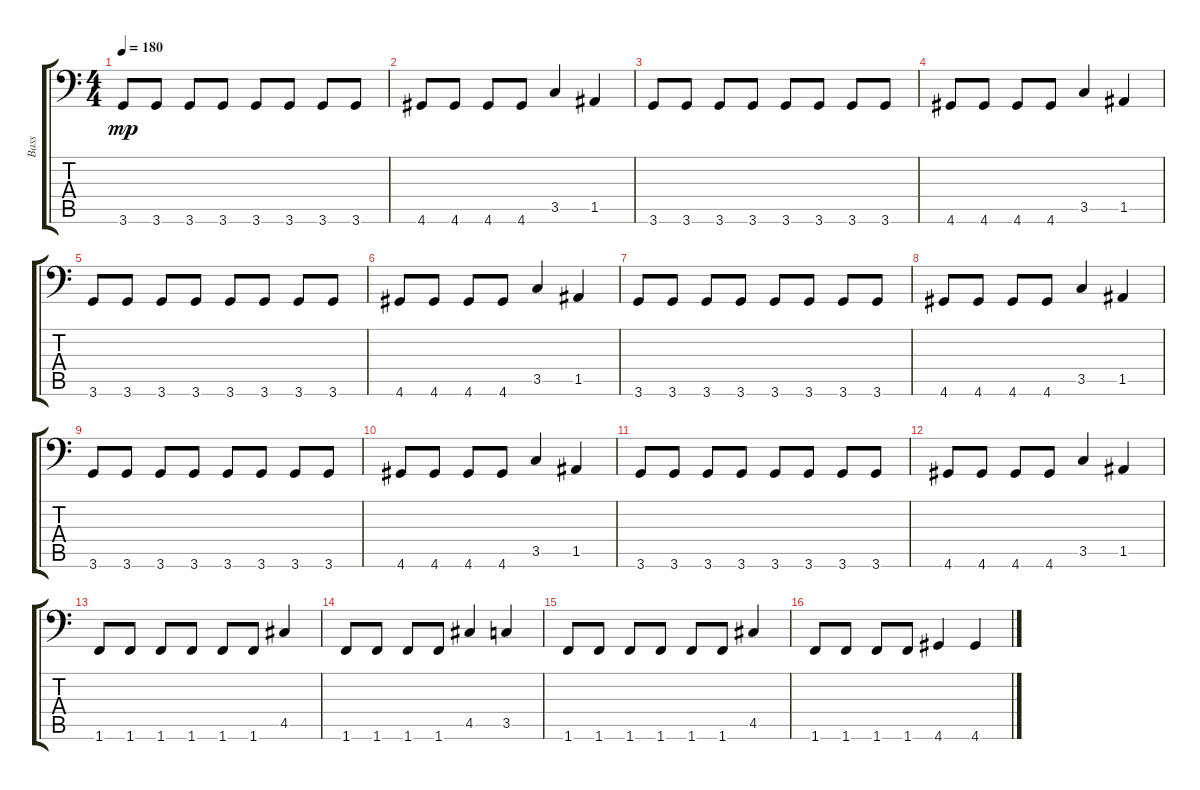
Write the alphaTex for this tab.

\track ("Bass" "Bass") {instrument electricbassfinger}
\staff {score tabs}
\tuning (E3 B2 G2 D2 A1 E1) {hide}
\ts (4 4)
\tempo 180
\clef f4
\ks c
3.6.8{dy mp} 3.6.8 3.6.8 3.6.8 3.6.8 3.6.8 3.6.8 3.6.8 |
4.6.8 4.6.8 4.6.8 4.6.8 3.5.4 1.5.4 |
3.6.8 3.6.8 3.6.8 3.6.8 3.6.8 3.6.8 3.6.8 3.6.8 |
4.6.8 4.6.8 4.6.8 4.6.8 3.5.4 1.5.4 |
3.6.8 3.6.8 3.6.8 3.6.8 3.6.8 3.6.8 3.6.8 3.6.8 |
4.6.8 4.6.8 4.6.8 4.6.8 3.5.4 1.5.4 |
3.6.8 3.6.8 3.6.8 3.6.8 3.6.8 3.6.8 3.6.8 3.6.8 |
4.6.8 4.6.8 4.6.8 4.6.8 3.5.4 1.5.4 |
3.6.8 3.6.8 3.6.8 3.6.8 3.6.8 3.6.8 3.6.8 3.6.8 |
4.6.8 4.6.8 4.6.8 4.6.8 3.5.4 1.5.4 |
3.6.8 3.6.8 3.6.8 3.6.8 3.6.8 3.6.8 3.6.8 3.6.8 |
4.6.8 4.6.8 4.6.8 4.6.8 3.5.4 1.5.4 |
1.6.8 1.6.8 1.6.8 1.6.8 1.6.8 1.6.8 4.5.4 |
1.6.8 1.6.8 1.6.8 1.6.8 4.5.4 3.5.4 |
1.6.8 1.6.8 1.6.8 1.6.8 1.6.8 1.6.8 4.5.4 |
1.6.8 1.6.8 1.6.8 1.6.8 4.6.4 4.6.4
